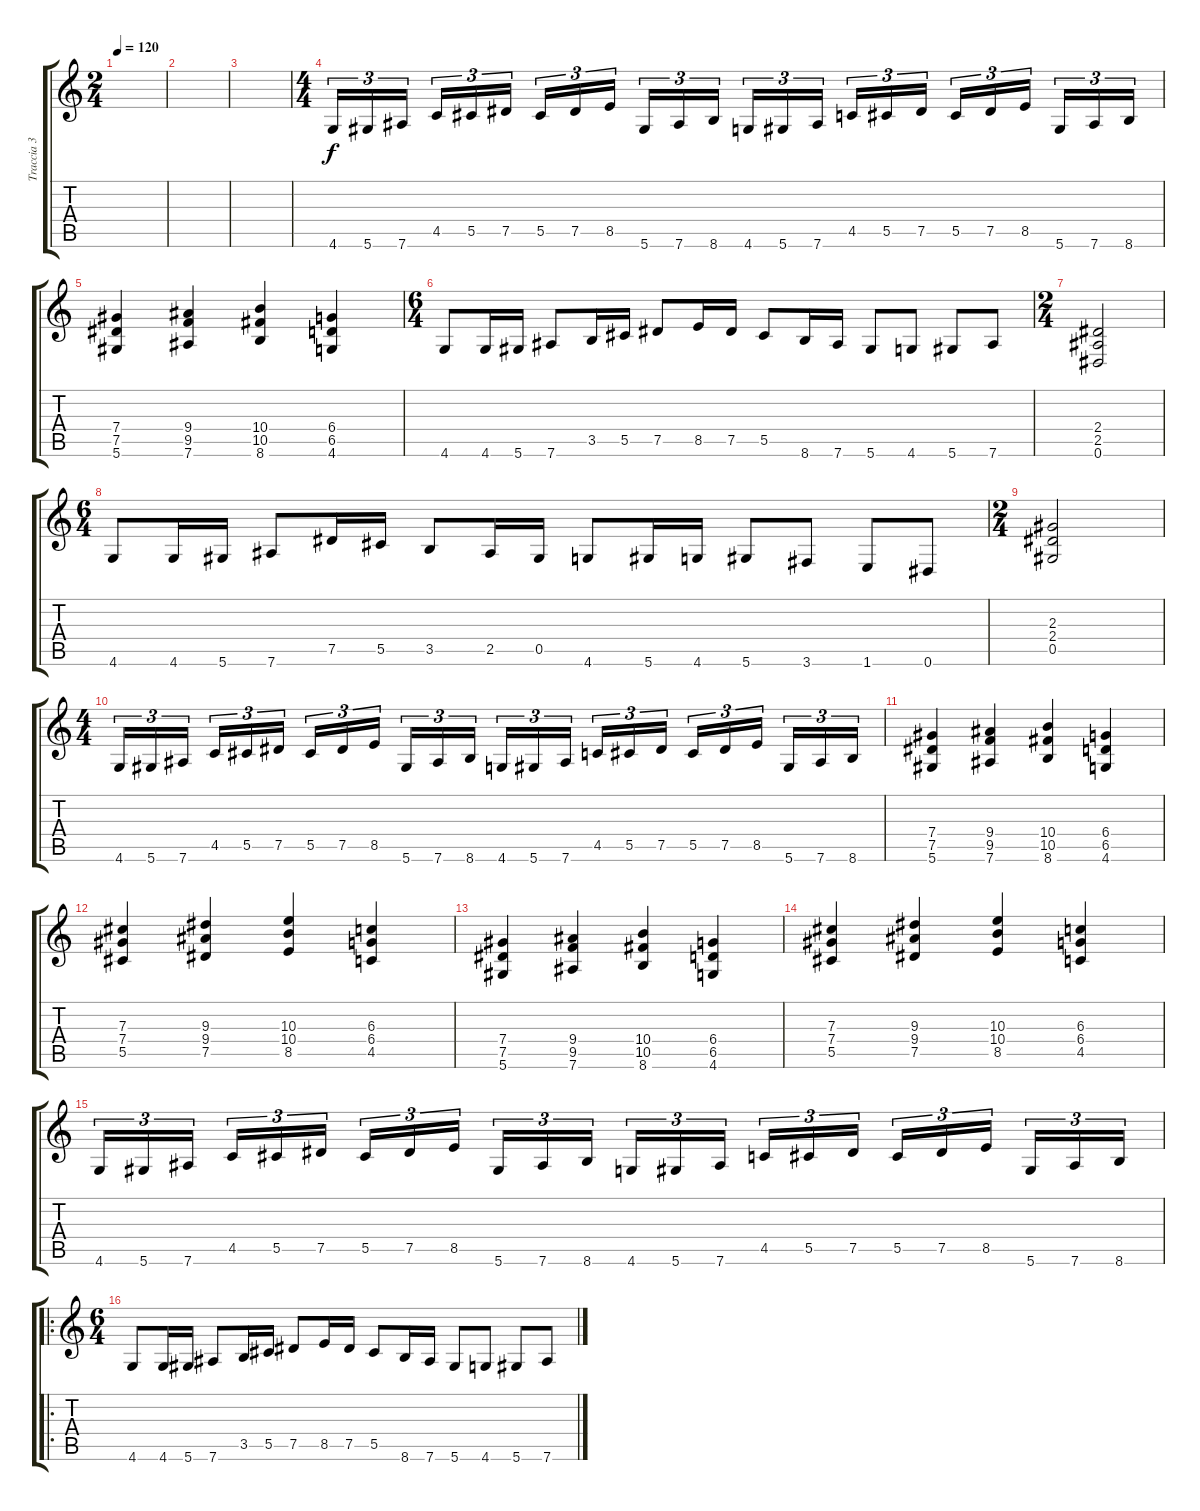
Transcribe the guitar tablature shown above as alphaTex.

\track ("Traccia 3" "Traccia 3") {instrument acousticguitarnylon}
\staff {score tabs}
\tuning (Eb4 Bb3 Gb3 Db3 Ab2 Eb2) {hide}
\ts (2 4)
\tempo 120
\clef g2
\ks c
|
|
|
\ts (4 4)
4.6.16{tu (3 2)} 5.6.16{tu (3 2)} 7.6.16{tu (3 2)} 4.5.16{tu (3 2)} 5.5.16{tu (3 2)} 7.5.16{tu (3 2)} 5.5.16{tu (3 2)} 7.5.16{tu (3 2)} 8.5.16{tu (3 2)} 5.6.16{tu (3 2)} 7.6.16{tu (3 2)} 8.6.16{tu (3 2)} 4.6.16{tu (3 2)} 5.6.16{tu (3 2)} 7.6.16{tu (3 2)} 4.5.16{tu (3 2)} 5.5.16{tu (3 2)} 7.5.16{tu (3 2)} 5.5.16{tu (3 2)} 7.5.16{tu (3 2)} 8.5.16{tu (3 2)} 5.6.16{tu (3 2)} 7.6.16{tu (3 2)} 8.6.16{tu (3 2)} |
(7.4 7.5 5.6).4 (9.4 9.5 7.6).4 (10.4 10.5 8.6).4 (6.4 6.5 4.6).4 |
\ts (6 4)
4.6.8 4.6.16 5.6.16 7.6.8 3.5.16 5.5.16 7.5.8 8.5.16 7.5.16 5.5.8 8.6.16 7.6.16 5.6.8 4.6.8 5.6.8 7.6.8 |
\ts (2 4)
(2.4 2.5 0.6).2 |
\ts (6 4)
4.6.8 4.6.16 5.6.16 7.6.8 7.5.16 5.5.16 3.5.8 2.5.16 0.5.16 4.6.8 5.6.16 4.6.16 5.6.8 3.6.8 1.6.8 0.6.8 |
\ts (2 4)
(2.3 2.4 0.5).2 |
\ts (4 4)
4.6.16{tu (3 2)} 5.6.16{tu (3 2)} 7.6.16{tu (3 2)} 4.5.16{tu (3 2)} 5.5.16{tu (3 2)} 7.5.16{tu (3 2)} 5.5.16{tu (3 2)} 7.5.16{tu (3 2)} 8.5.16{tu (3 2)} 5.6.16{tu (3 2)} 7.6.16{tu (3 2)} 8.6.16{tu (3 2)} 4.6.16{tu (3 2)} 5.6.16{tu (3 2)} 7.6.16{tu (3 2)} 4.5.16{tu (3 2)} 5.5.16{tu (3 2)} 7.5.16{tu (3 2)} 5.5.16{tu (3 2)} 7.5.16{tu (3 2)} 8.5.16{tu (3 2)} 5.6.16{tu (3 2)} 7.6.16{tu (3 2)} 8.6.16{tu (3 2)} |
(7.4 7.5 5.6).4 (9.4 9.5 7.6).4 (10.4 10.5 8.6).4 (6.4 6.5 4.6).4 |
(7.3 7.4 5.5).4 (9.3 9.4 7.5).4 (10.3 10.4 8.5).4 (6.3 6.4 4.5).4 |
(7.4 7.5 5.6).4 (9.4 9.5 7.6).4 (10.4 10.5 8.6).4 (6.4 6.5 4.6).4 |
(7.3 7.4 5.5).4 (9.3 9.4 7.5).4 (10.3 10.4 8.5).4 (6.3 6.4 4.5).4 |
4.6.16{tu (3 2)} 5.6.16{tu (3 2)} 7.6.16{tu (3 2)} 4.5.16{tu (3 2)} 5.5.16{tu (3 2)} 7.5.16{tu (3 2)} 5.5.16{tu (3 2)} 7.5.16{tu (3 2)} 8.5.16{tu (3 2)} 5.6.16{tu (3 2)} 7.6.16{tu (3 2)} 8.6.16{tu (3 2)} 4.6.16{tu (3 2)} 5.6.16{tu (3 2)} 7.6.16{tu (3 2)} 4.5.16{tu (3 2)} 5.5.16{tu (3 2)} 7.5.16{tu (3 2)} 5.5.16{tu (3 2)} 7.5.16{tu (3 2)} 8.5.16{tu (3 2)} 5.6.16{tu (3 2)} 7.6.16{tu (3 2)} 8.6.16{tu (3 2)} |
\ro
\ts (6 4)
4.6.8 4.6.16 5.6.16 7.6.8 3.5.16 5.5.16 7.5.8 8.5.16 7.5.16 5.5.8 8.6.16 7.6.16 5.6.8 4.6.8 5.6.8 7.6.8
